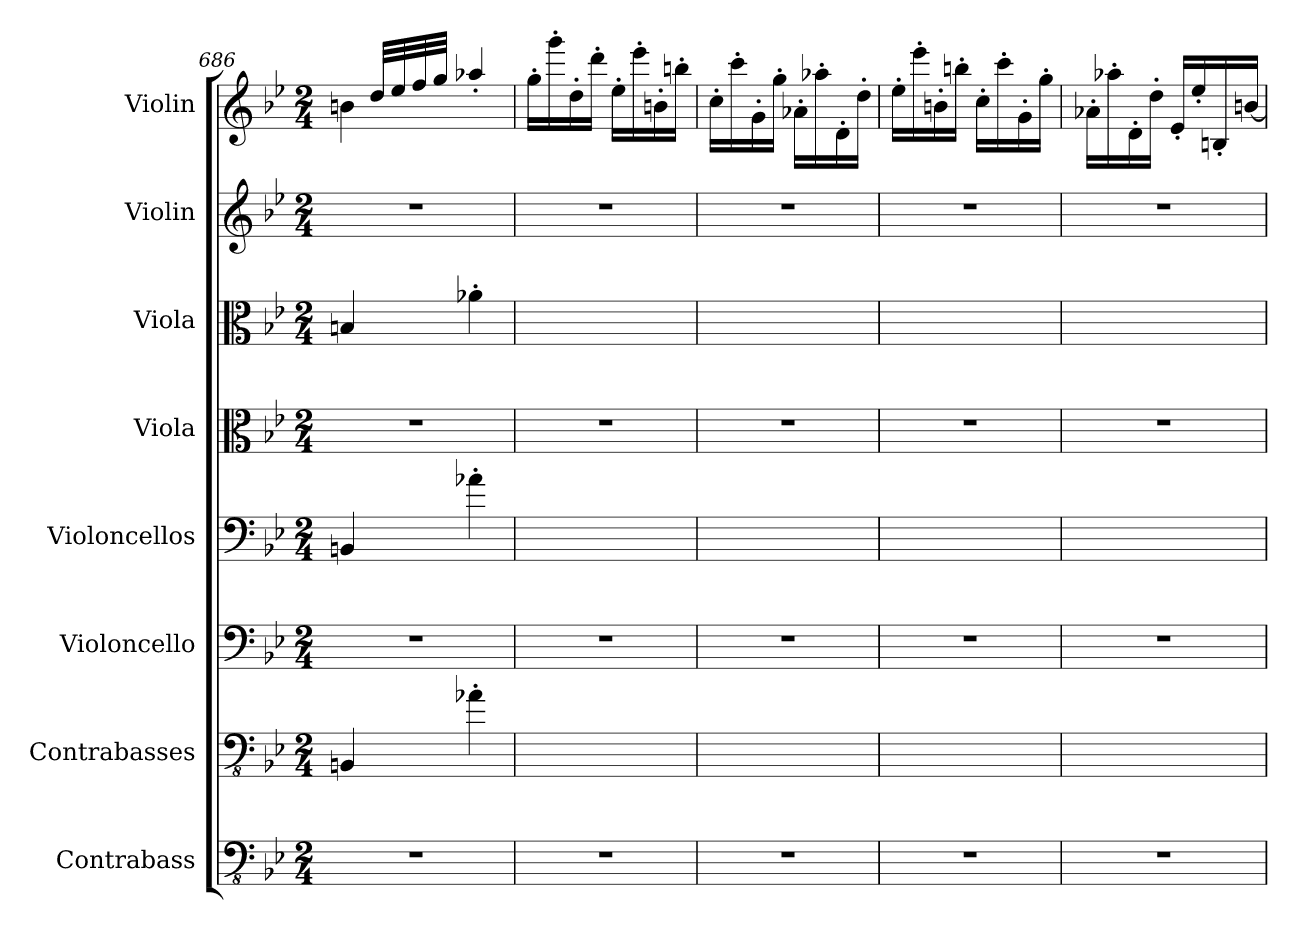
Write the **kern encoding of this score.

**kern	**kern	**kern	**kern	**kern	**kern	**kern	**kern
*part8	*part7	*part6	*part5	*part4	*part3	*part2	*part1
*staff8	*staff7	*staff6	*staff5	*staff4	*staff3	*staff2	*staff1
*I"Contrabass	*I"Contrabasses	*I"Violoncello	*I"Violoncellos	*I"Viola	*I"Viola	*I"Violin	*I"Violin
*I'Cb.	*I'Cbs.	*I'Vc.	*I'Vcs.	*I'Vla.	*I'Vla.	*I'Vln.	*I'Vln.
*clefFv4	*clefFv4	*clefF4	*clefF4	*clefC3	*clefC3	*clefG2	*clefG2
*ITrd7c12	*	*	*	*	*	*	*
*k[b-e-]	*k[b-e-]	*k[b-e-]	*k[b-e-]	*k[b-e-]	*k[b-e-]	*k[b-e-]	*k[b-e-]
*M2/4	*M2/4	*M2/4	*M2/4	*M2/4	*M2/4	*M2/4	*M2/4
=686	=686	=686	=686	=686	=686	=686	=686
*	*	*	*	*	*	*	*^
2r	4BBBn/	2r	4BBn/	2r	4Bn/	2r	8ryy	4bn\
.	.	.	.	.	.	.	32dd/LLL	.
.	.	.	.	.	.	.	32ee-/	.
.	.	.	.	.	.	.	32ff/	.
.	.	.	.	.	.	.	32gg/JJJ	.
.	4A-X'\	.	4a-X'\	.	4a-X'\	.	4aa-X'/	4ryy
*	*	*	*	*	*	*	*v	*v
!!LO:PB:g=z
=687	=687	=687	=687	=687	=687	=687	=687
2r	2ryy	2r	2ryy	2r	2ryy	2r	16gg'\LL
.	.	.	.	.	.	.	16ggg'\
.	.	.	.	.	.	.	16dd'\
.	.	.	.	.	.	.	16ddd'\JJ
.	.	.	.	.	.	.	16ee-'\LL
.	.	.	.	.	.	.	16eee-'\
.	.	.	.	.	.	.	16bn'\
.	.	.	.	.	.	.	16bbn'\JJ
=688	=688	=688	=688	=688	=688	=688	=688
2r	2ryy	2r	2ryy	2r	2ryy	2r	16cc'\LL
.	.	.	.	.	.	.	16ccc'\
.	.	.	.	.	.	.	16g'\
.	.	.	.	.	.	.	16gg'\JJ
.	.	.	.	.	.	.	16a-X'\LL
.	.	.	.	.	.	.	16aa-X'\
.	.	.	.	.	.	.	16d'\
.	.	.	.	.	.	.	16dd'\JJ
=689	=689	=689	=689	=689	=689	=689	=689
2r	2ryy	2r	2ryy	2r	2ryy	2r	16ee-'\LL
.	.	.	.	.	.	.	16eee-'\
.	.	.	.	.	.	.	16bn'\
.	.	.	.	.	.	.	16bbn'\JJ
.	.	.	.	.	.	.	16cc'\LL
.	.	.	.	.	.	.	16ccc'\
.	.	.	.	.	.	.	16g'\
.	.	.	.	.	.	.	16gg'\JJ
=690	=690	=690	=690	=690	=690	=690	=690
2r	2ryy	2r	2ryy	2r	2ryy	2r	16a-X'\LL
.	.	.	.	.	.	.	16aa-X'\
.	.	.	.	.	.	.	16d'\
.	.	.	.	.	.	.	16dd'\JJ
.	.	.	.	.	.	.	16e-'/LL
.	.	.	.	.	.	.	16ee-'/
.	.	.	.	.	.	.	16Bn'/
.	.	.	.	.	.	.	[16bn/JJ
=	=	=	=	=	=	=	=
*-	*-	*-	*-	*-	*-	*-	*-
